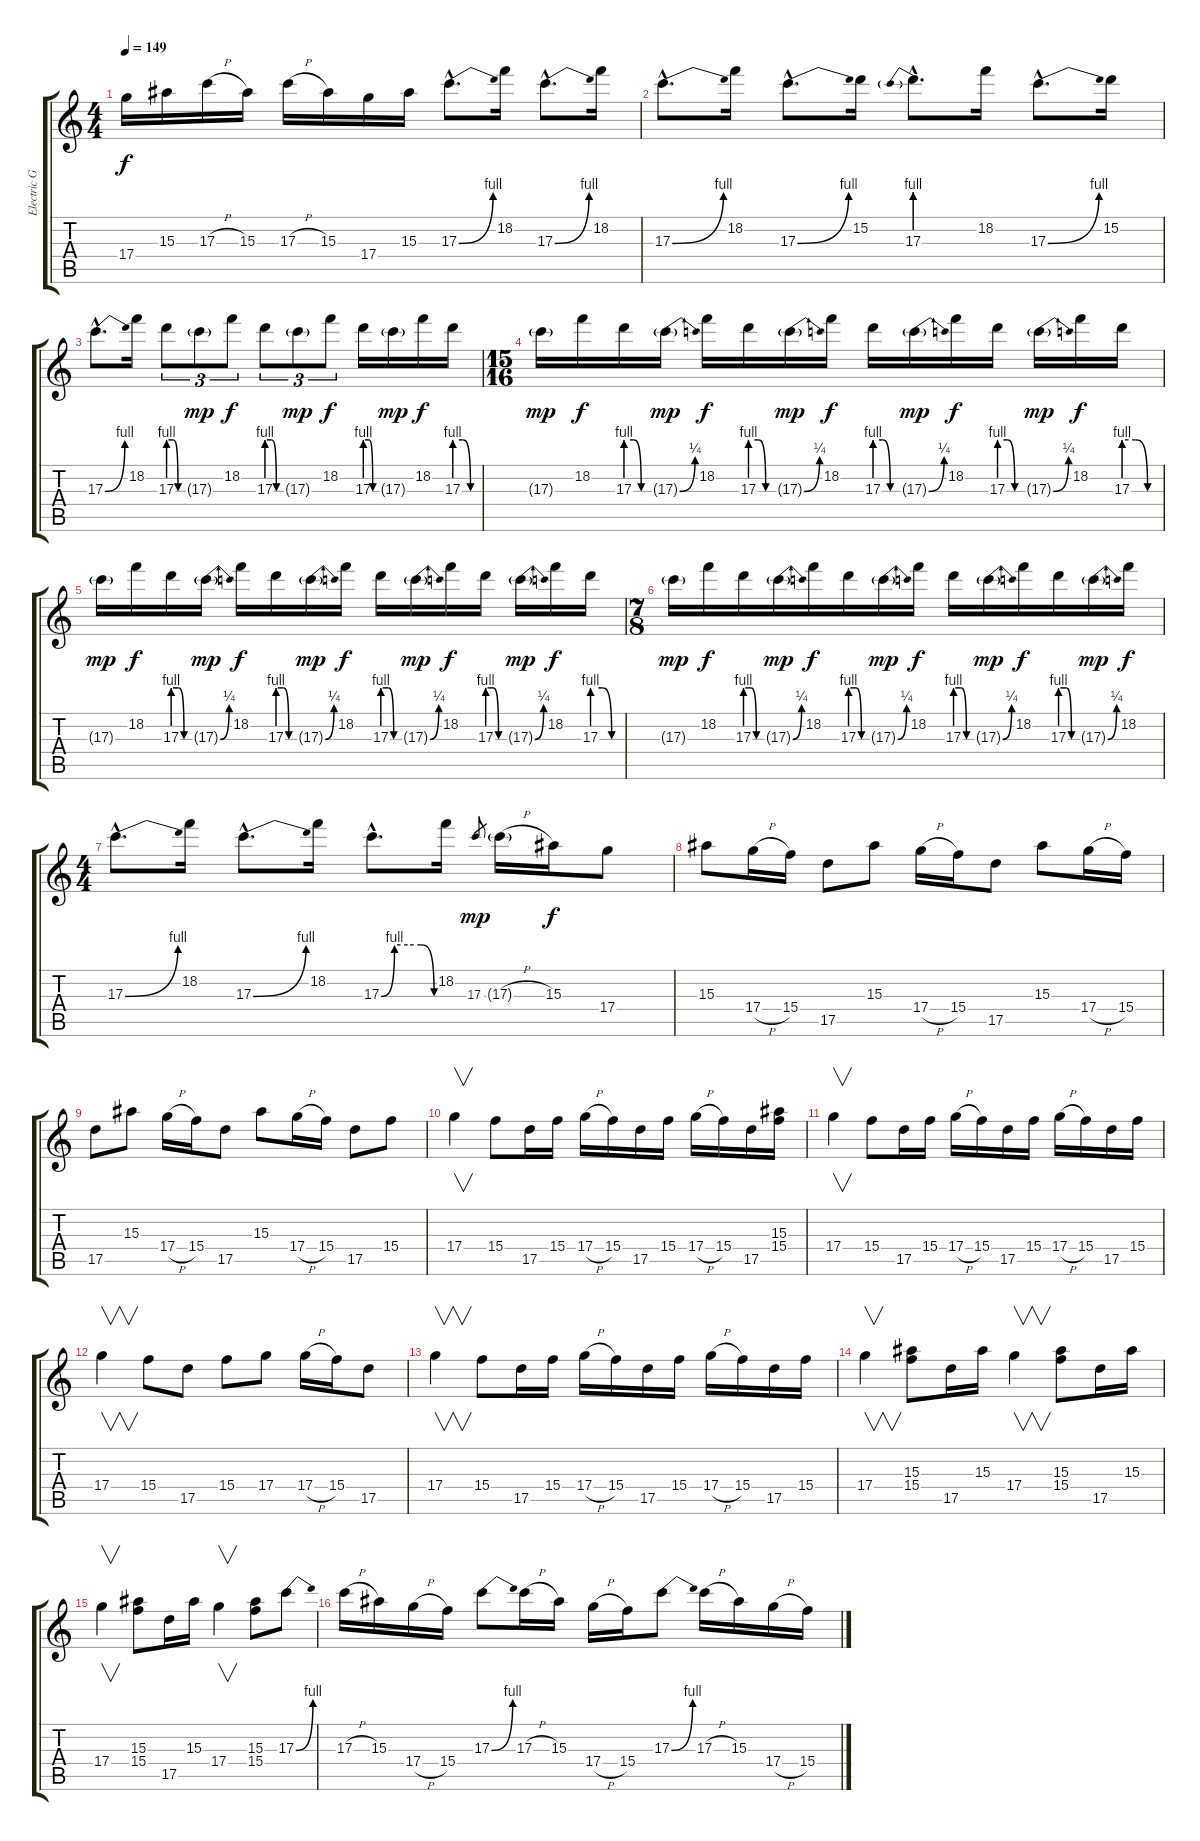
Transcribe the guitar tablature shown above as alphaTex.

\track ("Electric Guitar 5" "Electric G") {instrument distortionguitar}
\staff {score tabs}
\tuning (E4 B3 G3 D3 A2 E2) {hide}
\ts (4 4)
\tempo 149
\clef g2
\ks c
17.4.16{dy f} 15.3.16 17.3{h}.16 15.3.16 17.3{h}.16 15.3.16 17.4.16 15.3.16 17.3{be (bend 0 0 60 4) hac}.8{d} 18.2.16 17.3{be (bend 0 0 60 4) hac}.8{d} 18.2.16 |
17.3{be (bend 0 0 60 4) hac}.8{d} 18.2.16 17.3{be (bend 0 0 60 4) hac}.8{d} 15.2.16 17.3{be (prebend 0 4 60 4) hac}.8{d} 18.2.16 17.3{be (bend 0 0 60 4) hac}.8{d} 15.2.16 |
17.3{be (bend 0 0 60 4) hac}.8{d} 18.2.16 17.3{be (custom 0 4 20 4 40 0 60 0)}.8{tu (3 2)} 17.3{g}.8{tu (3 2) dy mp} 18.2.8{tu (3 2) dy f} 17.3{be (custom 0 4 20 4 40 0 60 0)}.8{tu (3 2)} 17.3{g}.8{tu (3 2) dy mp} 18.2.8{tu (3 2) dy f} 17.3{be (custom 0 4 20 4 40 0 60 0)}.16 17.3{g}.16{dy mp} 18.2.16{dy f} 17.3{be (custom 0 4 20 4 40 0 60 0)}.16 |
\ts (15 16)
17.3{g}.16{dy mp} 18.2.16{dy f} 17.3{be (custom 0 4 20 4 40 0 60 0)}.16 17.3{be (bend 0 0 60 1) g}.16{dy mp} 18.2.16{dy f} 17.3{be (custom 0 4 20 4 40 0 60 0)}.16 17.3{be (bend 0 0 60 1) g}.16{dy mp} 18.2.16{dy f} 17.3{be (custom 0 4 20 4 40 0 60 0)}.16 17.3{be (bend 0 0 60 1) g}.16{dy mp} 18.2.16{dy f} 17.3{be (custom 0 4 20 4 40 0 60 0)}.16 17.3{be (bend 0 0 60 1) g}.16{dy mp} 18.2.16{dy f} 17.3{be (custom 0 4 20 4 40 0 60 0)}.16 |
17.3{g}.16{dy mp} 18.2.16{dy f} 17.3{be (custom 0 4 20 4 40 0 60 0)}.16 17.3{be (bend 0 0 60 1) g}.16{dy mp} 18.2.16{dy f} 17.3{be (custom 0 4 20 4 40 0 60 0)}.16 17.3{be (bend 0 0 60 1) g}.16{dy mp} 18.2.16{dy f} 17.3{be (custom 0 4 20 4 40 0 60 0)}.16 17.3{be (bend 0 0 60 1) g}.16{dy mp} 18.2.16{dy f} 17.3{be (custom 0 4 20 4 40 0 60 0)}.16 17.3{be (bend 0 0 60 1) g}.16{dy mp} 18.2.16{dy f} 17.3{be (custom 0 4 20 4 40 0 60 0)}.16 |
\ts (7 8)
17.3{g}.16{dy mp} 18.2.16{dy f} 17.3{be (custom 0 4 20 4 40 0 60 0)}.16 17.3{be (bend 0 0 60 1) g}.16{dy mp} 18.2.16{dy f} 17.3{be (custom 0 4 20 4 40 0 60 0)}.16 17.3{be (bend 0 0 60 1) g}.16{dy mp} 18.2.16{dy f} 17.3{be (custom 0 4 20 4 40 0 60 0)}.16 17.3{be (bend 0 0 60 1) g}.16{dy mp} 18.2.16{dy f} 17.3{be (custom 0 4 20 4 40 0 60 0)}.16 17.3{be (bend 0 0 60 1) g}.16{dy mp} 18.2.16{dy f} |
\ts (4 4)
17.3{be (bend 0 0 60 4) hac}.8{d} 18.2.16 17.3{be (bend 0 0 60 4) hac}.8{d} 18.2.16 17.3{be (custom 0 0 15 4 30 4 45 4 60 0) hac}.8{d} 18.2.16 17.3.8{gr dy mp} 17.3{h g}.16 15.3.16{dy f} 17.4.8 |
15.3.8 17.4{h}.16 15.4.16 17.5.8 15.3.8 17.4{h}.16 15.4.16 17.5.8 15.3.8 17.4{h}.16 15.4.16 |
17.5.8 15.3.8 17.4{h}.16 15.4.16 17.5.8 15.3.8 17.4{h}.16 15.4.16 17.5.8 15.4.8 |
17.4.4{v} 15.4.8 17.5.16 15.4.16 17.4{h}.16 15.4.16 17.5.16 15.4.16 17.4{h}.16 15.4.16 17.5.16 (15.3 15.4).16 |
17.4.4{v} 15.4.8 17.5.16 15.4.16 17.4{h}.16 15.4.16 17.5.16 15.4.16 17.4{h}.16 15.4.16 17.5.16 15.4.16 |
17.4.4{v} 15.4.8 17.5.8 15.4.8 17.4.8 17.4{h}.16 15.4.16 17.5.8 |
17.4.4{v} 15.4.8 17.5.16 15.4.16 17.4{h}.16 15.4.16 17.5.16 15.4.16 17.4{h}.16 15.4.16 17.5.16 15.4.16 |
17.4.4{v} (15.3 15.4).8 17.5.16 15.3.16 17.4.4{v} (15.3 15.4).8 17.5.16 15.3.16 |
17.4.4{v} (15.3 15.4).8 17.5.16 15.3.16 17.4.4{v} (15.3 15.4).8 17.3{be (bend 0 0 60 4)}.8 |
17.3{h}.16 15.3.16 17.4{h}.16 15.4.16 17.3{be (bend 0 0 60 4)}.8 17.3{h}.16 15.3.16 17.4{h}.16 15.4.16 17.3{be (bend 0 0 60 4)}.8 17.3{h}.16 15.3.16 17.4{h}.16 15.4.16
